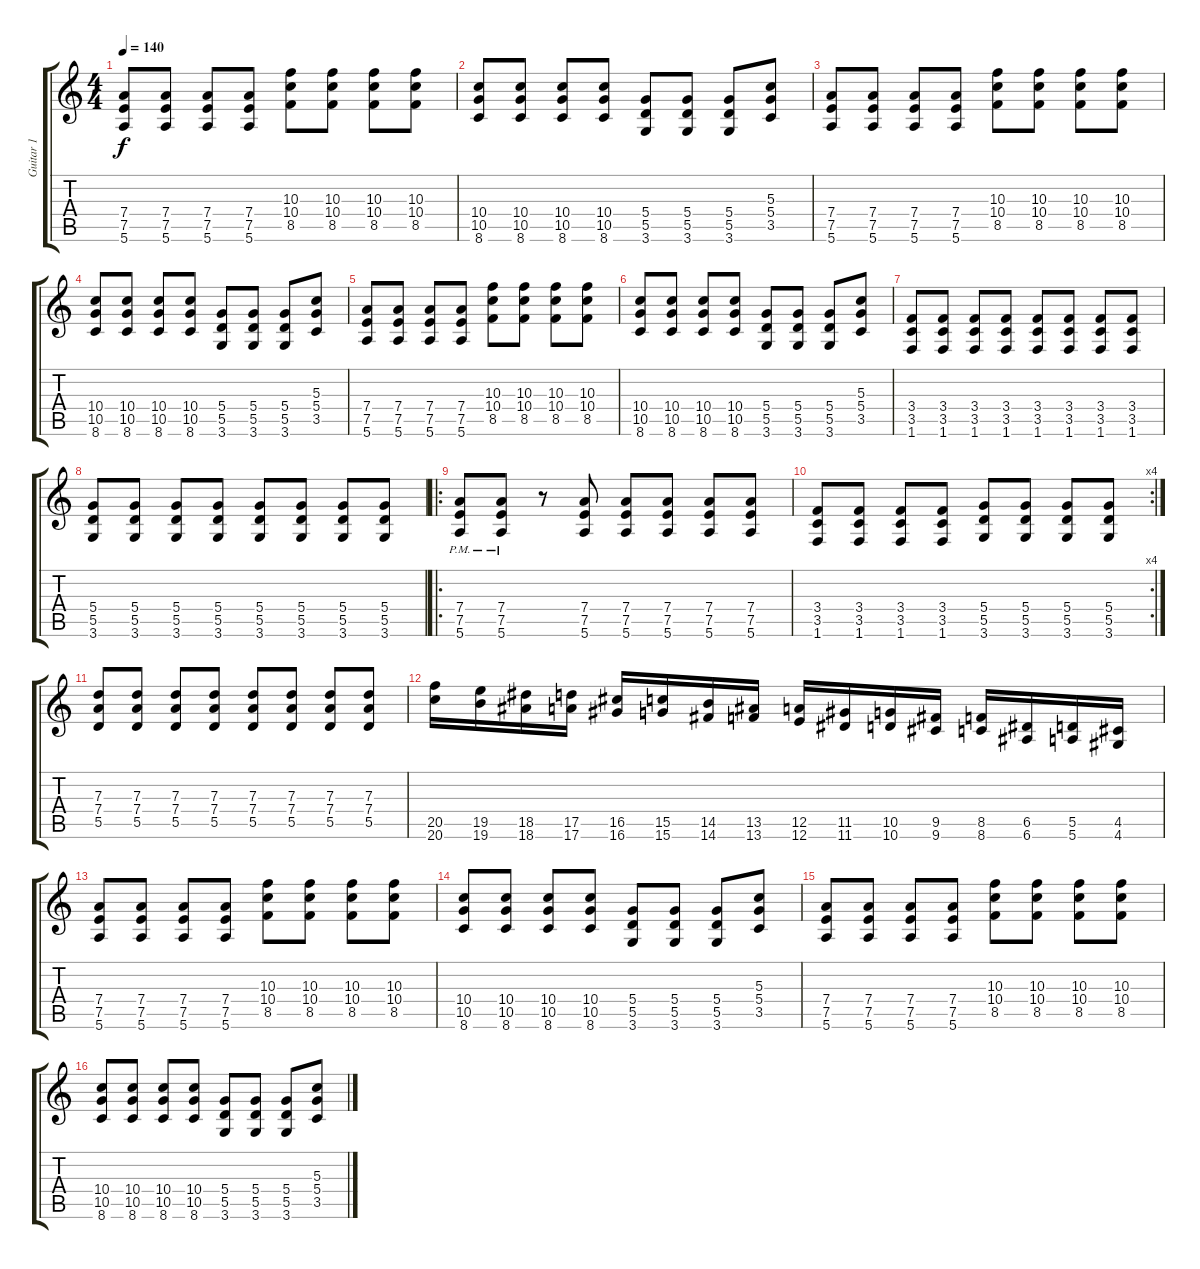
\track ("Guitar 1" "Guitar 1") {instrument distortionguitar}
\staff {score tabs}
\tuning (E4 B3 G3 D3 A2 E2) {hide}
\ts (4 4)
\tempo 140
\clef g2
\ks c
(7.4 7.5 5.6).8{dy f} (7.4 7.5 5.6).8 (7.4 7.5 5.6).8 (7.4 7.5 5.6).8 (10.3 10.4 8.5).8 (10.3 10.4 8.5).8 (10.3 10.4 8.5).8 (10.3 10.4 8.5).8 |
(10.4 10.5 8.6).8 (10.4 10.5 8.6).8 (10.4 10.5 8.6).8 (10.4 10.5 8.6).8 (5.4 5.5 3.6).8 (5.4 5.5 3.6).8 (5.4 5.5 3.6).8 (5.3 5.4 3.5).8 |
(7.4 7.5 5.6).8 (7.4 7.5 5.6).8 (7.4 7.5 5.6).8 (7.4 7.5 5.6).8 (10.3 10.4 8.5).8 (10.3 10.4 8.5).8 (10.3 10.4 8.5).8 (10.3 10.4 8.5).8 |
(10.4 10.5 8.6).8 (10.4 10.5 8.6).8 (10.4 10.5 8.6).8 (10.4 10.5 8.6).8 (5.4 5.5 3.6).8 (5.4 5.5 3.6).8 (5.4 5.5 3.6).8 (5.3 5.4 3.5).8 |
(7.4 7.5 5.6).8 (7.4 7.5 5.6).8 (7.4 7.5 5.6).8 (7.4 7.5 5.6).8 (10.3 10.4 8.5).8 (10.3 10.4 8.5).8 (10.3 10.4 8.5).8 (10.3 10.4 8.5).8 |
(10.4 10.5 8.6).8 (10.4 10.5 8.6).8 (10.4 10.5 8.6).8 (10.4 10.5 8.6).8 (5.4 5.5 3.6).8 (5.4 5.5 3.6).8 (5.4 5.5 3.6).8 (5.3 5.4 3.5).8 |
(3.4 3.5 1.6).8 (3.4 3.5 1.6).8 (3.4 3.5 1.6).8 (3.4 3.5 1.6).8 (3.4 3.5 1.6).8 (3.4 3.5 1.6).8 (3.4 3.5 1.6).8 (3.4 3.5 1.6).8 |
(5.4 5.5 3.6).8 (5.4 5.5 3.6).8 (5.4 5.5 3.6).8 (5.4 5.5 3.6).8 (5.4 5.5 3.6).8 (5.4 5.5 3.6).8 (5.4 5.5 3.6).8 (5.4 5.5 3.6).8 |
\ro
(7.4{pm} 7.5{pm} 5.6{pm}).8 (7.4{pm} 7.5{pm} 5.6{pm}).8 r.8 (7.4 7.5 5.6).8 (7.4 7.5 5.6).8 (7.4 7.5 5.6).8 (7.4 7.5 5.6).8 (7.4 7.5 5.6).8 |
\rc 4
(3.4 3.5 1.6).8 (3.4 3.5 1.6).8 (3.4 3.5 1.6).8 (3.4 3.5 1.6).8 (5.4 5.5 3.6).8 (5.4 5.5 3.6).8 (5.4 5.5 3.6).8 (5.4 5.5 3.6).8 |
(7.3 7.4 5.5).8 (7.3 7.4 5.5).8 (7.3 7.4 5.5).8 (7.3 7.4 5.5).8 (7.3 7.4 5.5).8 (7.3 7.4 5.5).8 (7.3 7.4 5.5).8 (7.3 7.4 5.5).8 |
(20.5 20.6).16 (19.5 19.6).16 (18.5 18.6).16 (17.5 17.6).16 (16.5 16.6).16 (15.5 15.6).16 (14.5 14.6).16 (13.5 13.6).16 (12.5 12.6).16 (11.5 11.6).16 (10.5 10.6).16 (9.5 9.6).16 (8.5 8.6).16 (6.5 6.6).16 (5.5 5.6).16 (4.5 4.6).16 |
(7.4 7.5 5.6).8 (7.4 7.5 5.6).8 (7.4 7.5 5.6).8 (7.4 7.5 5.6).8 (10.3 10.4 8.5).8 (10.3 10.4 8.5).8 (10.3 10.4 8.5).8 (10.3 10.4 8.5).8 |
(10.4 10.5 8.6).8 (10.4 10.5 8.6).8 (10.4 10.5 8.6).8 (10.4 10.5 8.6).8 (5.4 5.5 3.6).8 (5.4 5.5 3.6).8 (5.4 5.5 3.6).8 (5.3 5.4 3.5).8 |
(7.4 7.5 5.6).8 (7.4 7.5 5.6).8 (7.4 7.5 5.6).8 (7.4 7.5 5.6).8 (10.3 10.4 8.5).8 (10.3 10.4 8.5).8 (10.3 10.4 8.5).8 (10.3 10.4 8.5).8 |
(10.4 10.5 8.6).8 (10.4 10.5 8.6).8 (10.4 10.5 8.6).8 (10.4 10.5 8.6).8 (5.4 5.5 3.6).8 (5.4 5.5 3.6).8 (5.4 5.5 3.6).8 (5.3 5.4 3.5).8
